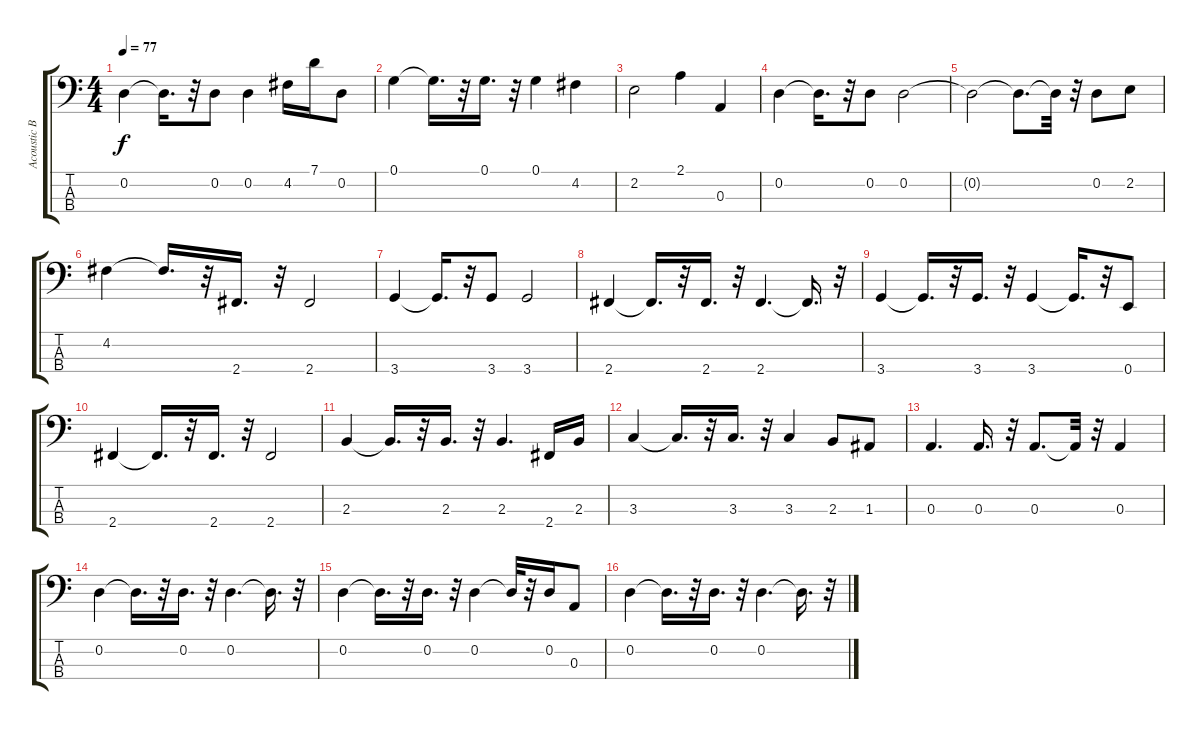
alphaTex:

\track ("Acoustic Bass" "Acoustic B") {instrument acousticbass}
\staff {score tabs}
\tuning (G2 D2 A1 E1) {hide}
\ts (4 4)
\tempo 77
\clef f4
\ks c
0.2.4{dy f} 0.2{t}.16{d} r.32 0.2.8 0.2.4 4.2.16 7.1.16 0.2.8 |
0.1.4 0.1{t}.16{d} r.32 0.1.16{d} r.32 0.1.4 4.2.4 |
2.2.2 2.1.4 0.3.4 |
0.2.4 0.2{t}.16{d} r.32 0.2.8 0.2.2 |
0.2{t}.2 0.2{t}.8{d} 0.2{t}.32 r.32 0.2.8 2.2.8 |
4.2.4 4.2{t}.16{d} r.32 2.4.16{d} r.32 2.4.2 |
3.4.4 3.4{t}.16{d} r.32 3.4.8 3.4.2 |
2.4.4 2.4{t}.16{d} r.32 2.4.16{d} r.32 2.4.4{d} 2.4{t}.16{d} r.32 |
3.4.4 3.4{t}.16{d} r.32 3.4.16{d} r.32 3.4.4 3.4{t}.16{d} r.32 0.4.8 |
2.4.4 2.4{t}.16{d} r.32 2.4.16{d} r.32 2.4.2 |
2.3.4 2.3{t}.16{d} r.32 2.3.16{d} r.32 2.3.4{d} 2.4.16 2.3.16 |
3.3.4 3.3{t}.16{d} r.32 3.3.16{d} r.32 3.3.4 2.3.8 1.3.8 |
0.3.4{d} 0.3.16{d} r.32 0.3.8{d} 0.3{t}.32 r.32 0.3.4 |
0.2.4 0.2{t}.16{d} r.32 0.2.16{d} r.32 0.2.4{d} 0.2{t}.16{d} r.32 |
0.2.4 0.2{t}.16{d} r.32 0.2.16{d} r.32 0.2.4 0.2{t}.32 r.32 0.2.16 0.3.8 |
0.2.4 0.2{t}.16{d} r.32 0.2.16{d} r.32 0.2.4{d} 0.2{t}.16{d} r.32
